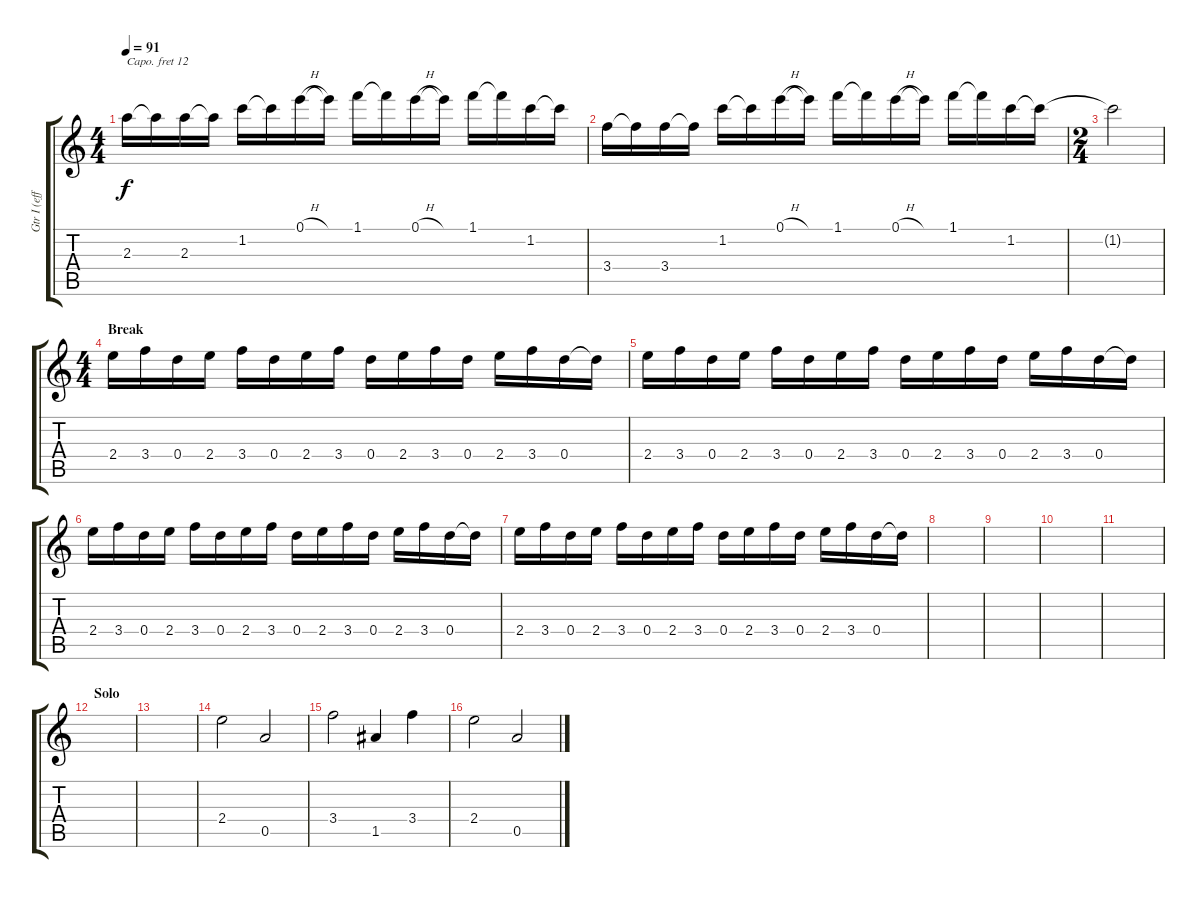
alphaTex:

\track ("Gtr I (effet Disto + Talker) (Difré)" "Gtr I (eff") {instrument distortionguitar}
\staff {score tabs}
\capo 12
\tuning (E4 B3 G3 D3 A2 E2) {hide}
\ts (4 4)
\tempo 91
\clef g2
\ks c
2.3.16{dy f} 2.3{t}.16 2.3.16 2.3{t}.16 1.2.16 1.2{t}.16 0.1{h}.16 0.1{t}.16 1.1.16 1.1{t}.16 0.1{h}.16 0.1{t}.16 1.1.16 1.1{t}.16 1.2.16 1.2{t}.16 |
3.4.16 3.4{t}.16 3.4.16 3.4{t}.16 1.2.16 1.2{t}.16 0.1{h}.16 0.1{t}.16 1.1.16 1.1{t}.16 0.1{h}.16 0.1{t}.16 1.1.16 1.1{t}.16 1.2.16 1.2{t}.16 |
\ts (2 4)
1.2{t}.2 |
\ts (4 4)
\section ("" "Break ")
2.4.16 3.4.16 0.4.16 2.4.16 3.4.16 0.4.16 2.4.16 3.4.16 0.4.16 2.4.16 3.4.16 0.4.16 2.4.16 3.4.16 0.4.16 0.4{t}.16 |
2.4.16 3.4.16 0.4.16 2.4.16 3.4.16 0.4.16 2.4.16 3.4.16 0.4.16 2.4.16 3.4.16 0.4.16 2.4.16 3.4.16 0.4.16 0.4{t}.16 |
2.4.16 3.4.16 0.4.16 2.4.16 3.4.16 0.4.16 2.4.16 3.4.16 0.4.16 2.4.16 3.4.16 0.4.16 2.4.16 3.4.16 0.4.16 0.4{t}.16 |
2.4.16 3.4.16 0.4.16 2.4.16 3.4.16 0.4.16 2.4.16 3.4.16 0.4.16 2.4.16 3.4.16 0.4.16 2.4.16 3.4.16 0.4.16 0.4{t}.16 |
|
|
|
|
\section ("" "Solo")
|
|
2.4.2 0.5.2 |
3.4.2 1.5.4 3.4.4 |
2.4.2 0.5.2
